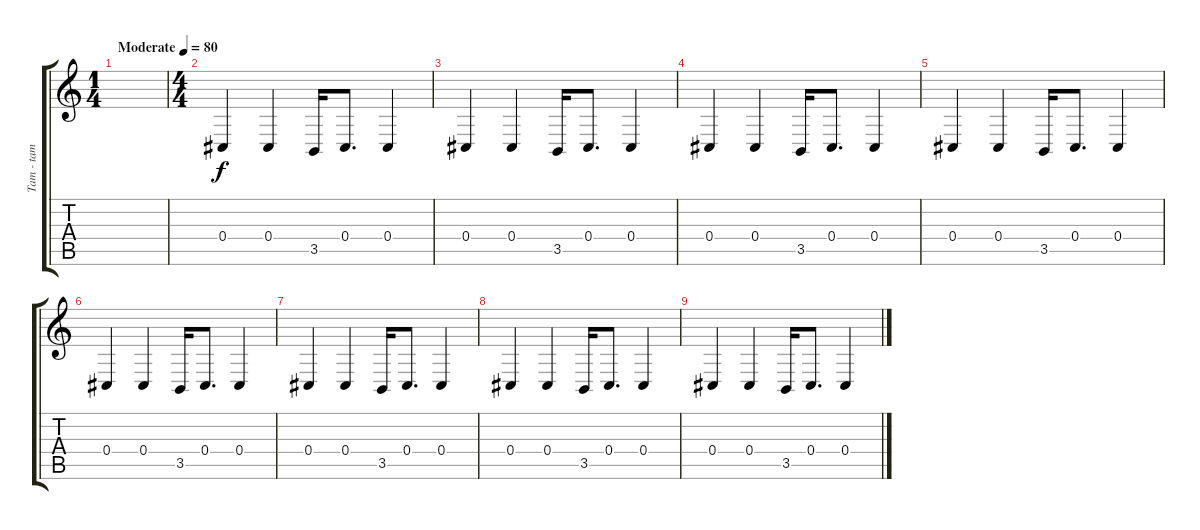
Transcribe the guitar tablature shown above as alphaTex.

\track ("Tam - tam" "Tam - tam") {instrument taikodrum}
\staff {score tabs}
\tuning (Eb4 Bb3 Gb3 Db3 Ab2 Eb2) {hide}
\ts (1 4)
\tempo (80 "Moderate")
\clef g2
\ks c
|
\ts (4 4)
0.4.4 0.4.4 3.5.16 0.4.8{d} 0.4.4 |
0.4.4 0.4.4 3.5.16 0.4.8{d} 0.4.4 |
0.4.4 0.4.4 3.5.16 0.4.8{d} 0.4.4 |
0.4.4 0.4.4 3.5.16 0.4.8{d} 0.4.4 |
0.4.4 0.4.4 3.5.16 0.4.8{d} 0.4.4 |
0.4.4 0.4.4 3.5.16 0.4.8{d} 0.4.4 |
0.4.4 0.4.4 3.5.16 0.4.8{d} 0.4.4 |
0.4.4 0.4.4 3.5.16 0.4.8{d} 0.4.4
